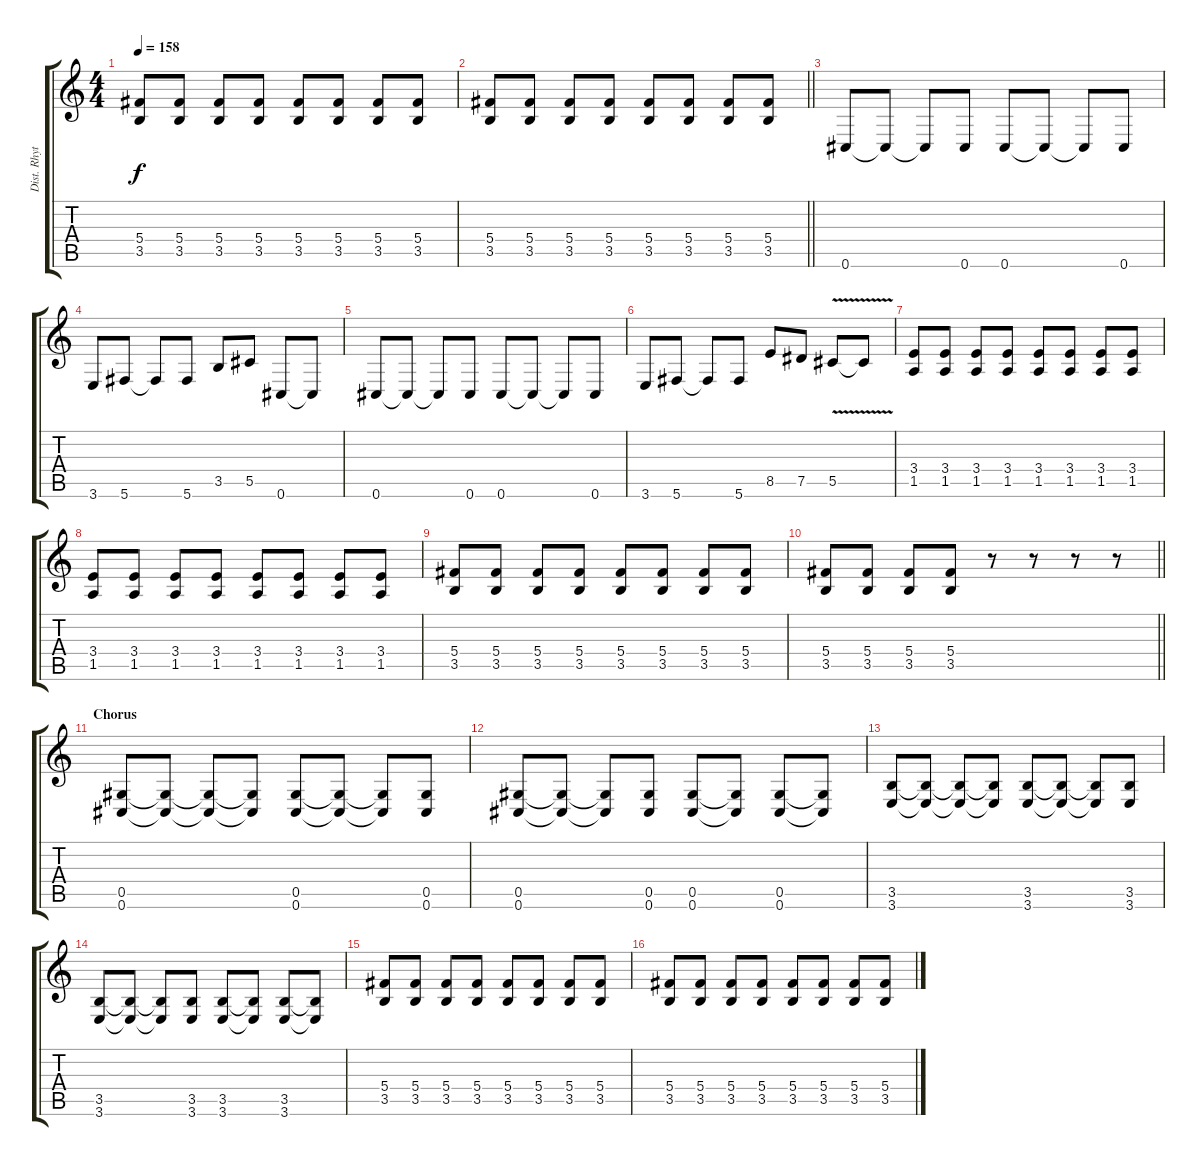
\track ("Dist. Rhytm Guitar [L]" "Dist. Rhyt") {instrument distortionguitar}
\staff {score tabs}
\tuning (Eb4 Bb3 Gb3 Db3 Ab2 Db2) {hide}
\ts (4 4)
\tempo 158
\clef g2
\ks c
(5.4 3.5).8{dy f} (5.4 3.5).8 (5.4 3.5).8 (5.4 3.5).8 (5.4 3.5).8 (5.4 3.5).8 (5.4 3.5).8 (5.4 3.5).8 |
\barLineRight lightlight
(5.4 3.5).8 (5.4 3.5).8 (5.4 3.5).8 (5.4 3.5).8 (5.4 3.5).8 (5.4 3.5).8 (5.4 3.5).8 (5.4 3.5).8 |
0.6.8 0.6{t}.8 0.6{t}.8 0.6.8 0.6.8 0.6{t}.8 0.6{t}.8 0.6.8 |
3.6.8 5.6.8 5.6{t}.8 5.6.8 3.5.8 5.5.8 0.6.8 0.6{t}.8 |
0.6.8 0.6{t}.8 0.6{t}.8 0.6.8 0.6.8 0.6{t}.8 0.6{t}.8 0.6.8 |
3.6.8 5.6.8 5.6{t}.8 5.6.8 8.5.8 7.5.8 5.5{v}.8 5.5{t}.8 |
(3.4 1.5).8 (3.4 1.5).8 (3.4 1.5).8 (3.4 1.5).8 (3.4 1.5).8 (3.4 1.5).8 (3.4 1.5).8 (3.4 1.5).8 |
(3.4 1.5).8 (3.4 1.5).8 (3.4 1.5).8 (3.4 1.5).8 (3.4 1.5).8 (3.4 1.5).8 (3.4 1.5).8 (3.4 1.5).8 |
(5.4 3.5).8 (5.4 3.5).8 (5.4 3.5).8 (5.4 3.5).8 (5.4 3.5).8 (5.4 3.5).8 (5.4 3.5).8 (5.4 3.5).8 |
\barLineRight lightlight
(5.4 3.5).8 (5.4 3.5).8 (5.4 3.5).8 (5.4 3.5).8 r.8 r.8 r.8 r.8 |
\section ("" "Chorus")
(0.5 0.6).8{volume 13} (0.5{t} 0.6{t}).8 (0.5{t} 0.6{t}).8 (0.5{t} 0.6{t}).8 (0.5 0.6).8 (0.5{t} 0.6{t}).8 (0.5{t} 0.6{t}).8 (0.5 0.6).8 |
(0.5 0.6).8 (0.5{t} 0.6{t}).8 (0.5{t} 0.6{t}).8 (0.5 0.6).8 (0.5 0.6).8 (0.5{t} 0.6{t}).8 (0.5 0.6).8 (0.5{t} 0.6{t}).8 |
(3.5 3.6).8 (3.5{t} 3.6{t}).8 (3.5{t} 3.6{t}).8 (3.5{t} 3.6{t}).8 (3.5 3.6).8 (3.5{t} 3.6{t}).8 (3.5{t} 3.6{t}).8 (3.5 3.6).8 |
(3.5 3.6).8 (3.5{t} 3.6{t}).8 (3.5{t} 3.6{t}).8 (3.5 3.6).8 (3.5 3.6).8 (3.5{t} 3.6{t}).8 (3.5 3.6).8 (3.5{t} 3.6{t}).8 |
(5.4 3.5).8 (5.4 3.5).8 (5.4 3.5).8 (5.4 3.5).8 (5.4 3.5).8 (5.4 3.5).8 (5.4 3.5).8 (5.4 3.5).8 |
(5.4 3.5).8 (5.4 3.5).8 (5.4 3.5).8 (5.4 3.5).8 (5.4 3.5).8 (5.4 3.5).8 (5.4 3.5).8 (5.4 3.5).8
